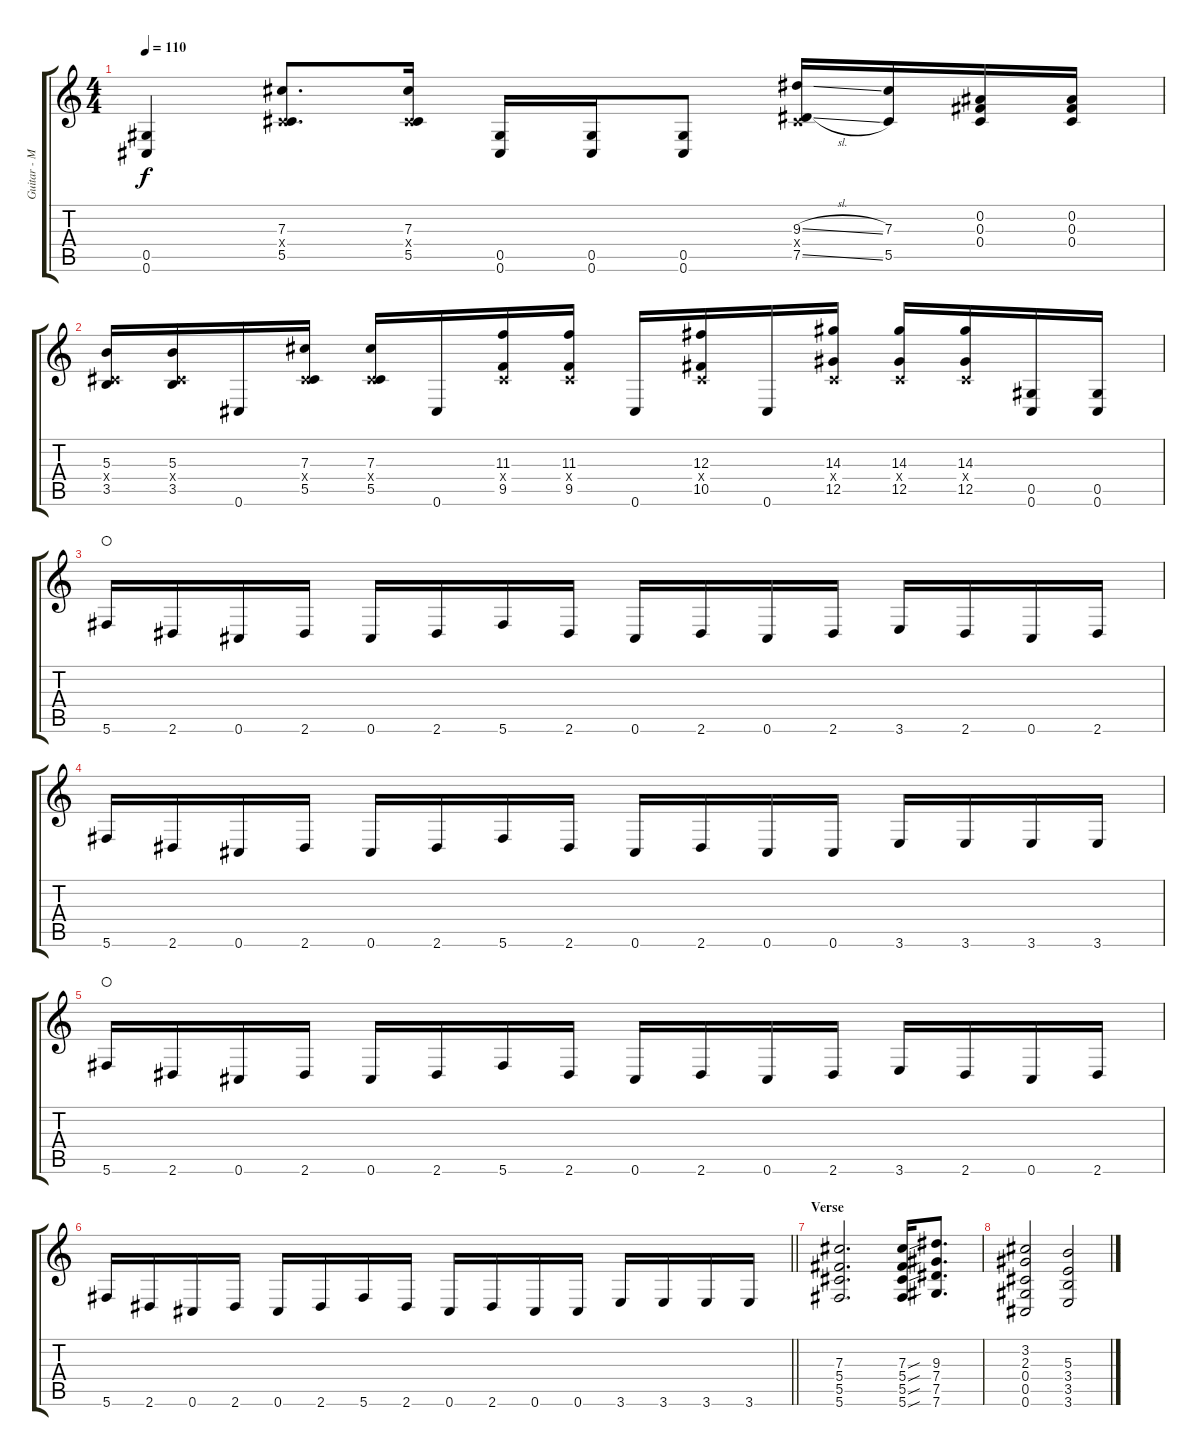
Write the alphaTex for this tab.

\track ("Guitar - Mark" "Guitar - M") {instrument distortionguitar}
\staff {score tabs}
\tuning (Eb4 Bb3 Gb3 Db3 Ab2 Db2) {hide}
\ts (4 4)
\tempo 110
\clef g2
\ks c
(0.5 0.6).4{dy f} (7.3 0.4{x} 5.5).8{d} (7.3 0.4{x} 5.5).16 (0.5 0.6).16 (0.5 0.6).16 (0.5 0.6).8 (9.3{sl} 0.4{x} 7.5{sl}).16 (7.3 5.5).16 (0.2 0.3 0.4).16 (0.2 0.3 0.4).16 |
(5.3 0.4{x} 3.5).16 (5.3 0.4{x} 3.5).16 0.6.16 (7.3 0.4{x} 5.5).16 (7.3 0.4{x} 5.5).16 0.6.16 (11.3 0.4{x} 9.5).16 (11.3 0.4{x} 9.5).16 0.6.16 (12.3 0.4{x} 10.5).16 0.6.16 (14.3 0.4{x} 12.5).16 (14.3 0.4{x} 12.5).16 (14.3 0.4{x} 12.5).16 (0.5 0.6).16 (0.5 0.6).16 |
5.6.16{waho} 2.6.16 0.6.16 2.6.16 0.6.16 2.6.16 5.6.16 2.6.16 0.6.16 2.6.16 0.6.16 2.6.16 3.6.16 2.6.16 0.6.16 2.6.16 |
5.6.16 2.6.16 0.6.16 2.6.16 0.6.16 2.6.16 5.6.16 2.6.16 0.6.16 2.6.16 0.6.16 0.6.16 3.6.16 3.6.16 3.6.16 3.6.16 |
5.6.16{waho} 2.6.16 0.6.16 2.6.16 0.6.16 2.6.16 5.6.16 2.6.16 0.6.16 2.6.16 0.6.16 2.6.16 3.6.16 2.6.16 0.6.16 2.6.16 |
\barLineRight lightlight
5.6.16 2.6.16 0.6.16 2.6.16 0.6.16 2.6.16 5.6.16 2.6.16 0.6.16 2.6.16 0.6.16 0.6.16 3.6.16 3.6.16 3.6.16 3.6.16 |
\section ("" "Verse")
(7.3 5.4 5.5 5.6).2{d} (7.3{sou} 5.4{sou} 5.5{sou} 5.6{sou}).16 (9.3 7.4 7.5 7.6).8{d} |
(3.2 2.3 0.4 0.5 0.6).2 (5.3 3.4 3.5 3.6).2
